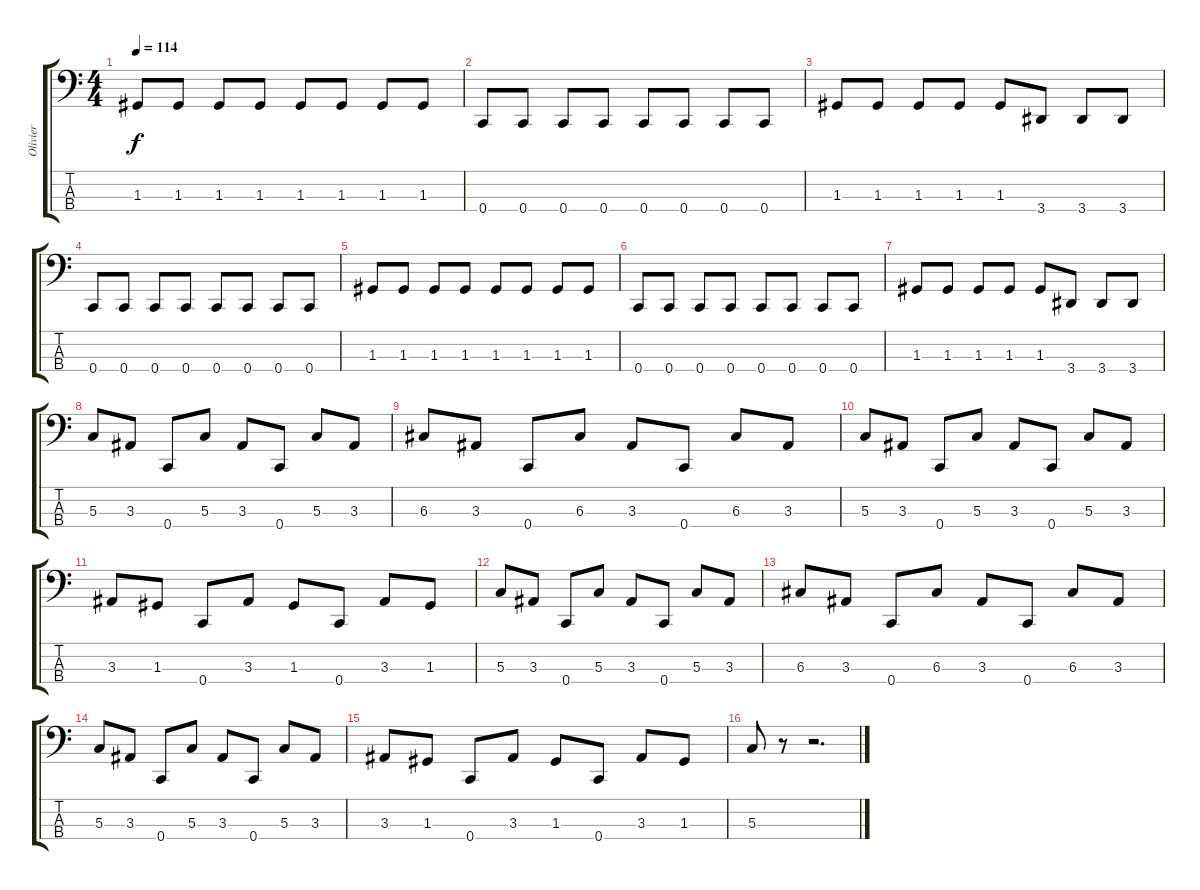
\track ("Olivier" "Olivier") {instrument electricbasspick}
\staff {score tabs}
\tuning (F2 C2 G1 C1) {hide}
\ts (4 4)
\tempo 114
\clef f4
\ks c
1.3.8{dy f} 1.3.8 1.3.8 1.3.8 1.3.8 1.3.8 1.3.8 1.3.8 |
0.4.8 0.4.8 0.4.8 0.4.8 0.4.8 0.4.8 0.4.8 0.4.8 |
1.3.8 1.3.8 1.3.8 1.3.8 1.3.8 3.4.8 3.4.8 3.4.8 |
0.4.8{instrument electricbasspick} 0.4.8 0.4.8 0.4.8 0.4.8 0.4.8 0.4.8 0.4.8 |
1.3.8 1.3.8 1.3.8 1.3.8 1.3.8 1.3.8 1.3.8 1.3.8 |
0.4.8 0.4.8 0.4.8 0.4.8 0.4.8 0.4.8 0.4.8 0.4.8 |
1.3.8 1.3.8 1.3.8 1.3.8 1.3.8 3.4.8 3.4.8 3.4.8 |
5.3.8 3.3.8 0.4.8 5.3.8 3.3.8 0.4.8 5.3.8 3.3.8 |
6.3.8 3.3.8 0.4.8 6.3.8 3.3.8 0.4.8 6.3.8 3.3.8 |
5.3.8 3.3.8 0.4.8 5.3.8 3.3.8 0.4.8 5.3.8 3.3.8 |
3.3.8 1.3.8 0.4.8 3.3.8 1.3.8 0.4.8 3.3.8 1.3.8 |
5.3.8 3.3.8 0.4.8 5.3.8 3.3.8 0.4.8 5.3.8 3.3.8 |
6.3.8 3.3.8 0.4.8 6.3.8 3.3.8 0.4.8 6.3.8 3.3.8 |
5.3.8 3.3.8 0.4.8 5.3.8 3.3.8 0.4.8 5.3.8 3.3.8 |
3.3.8 1.3.8 0.4.8 3.3.8 1.3.8 0.4.8 3.3.8 1.3.8 |
5.3.8 r.8 r.2{d}
